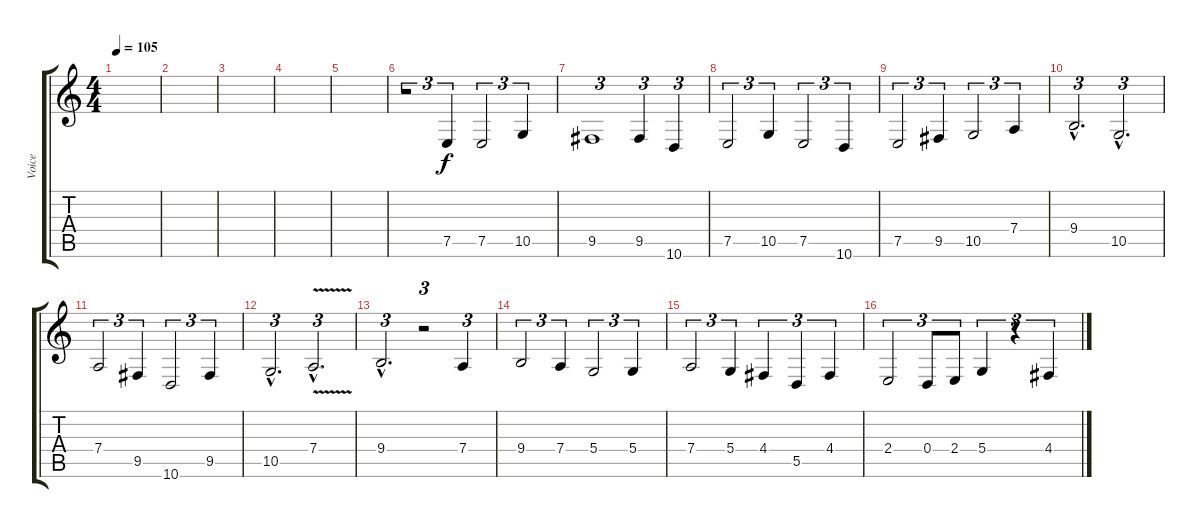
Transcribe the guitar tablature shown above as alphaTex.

\track ("Voice" "Voice") {instrument pad4choir}
\staff {score tabs}
\tuning (E4 B3 G3 D3 A2 E2) {hide}
\ts (4 4)
\tempo 105
\clef g2
\ks c
|
|
|
|
|
r.2{tu (3 2)} 7.5.4{tu (3 2)} 7.5.2{tu (3 2)} 10.5.4{tu (3 2)} |
9.5.1{tu (3 2)} 9.5.4{tu (3 2)} 10.6.4{tu (3 2)} |
7.5.2{tu (3 2)} 10.5.4{tu (3 2)} 7.5.2{tu (3 2)} 10.6.4{tu (3 2)} |
7.5.2{tu (3 2)} 9.5.4{tu (3 2)} 10.5.2{tu (3 2)} 7.4.4{tu (3 2)} |
9.4{hac}.2{d tu (3 2)} 10.5{hac}.2{d tu (3 2)} |
7.4.2{tu (3 2)} 9.5.4{tu (3 2)} 10.6.2{tu (3 2)} 9.5.4{tu (3 2)} |
10.5{hac}.2{d tu (3 2)} 7.4{v hac}.2{d tu (3 2)} |
9.4{hac}.2{d tu (3 2)} r.2{tu (3 2)} 7.4.4{tu (3 2)} |
9.4.2{tu (3 2)} 7.4.4{tu (3 2)} 5.4.2{tu (3 2)} 5.4.4{tu (3 2)} |
7.4.2{tu (3 2)} 5.4.4{tu (3 2)} 4.4.4{tu (3 2)} 5.5.4{tu (3 2)} 4.4.4{tu (3 2)} |
2.4.2{tu (3 2)} 0.4.8{tu (3 2)} 2.4.8{tu (3 2)} 5.4.4{tu (3 2)} r.4{tu (3 2)} 4.4.4{tu (3 2)}
